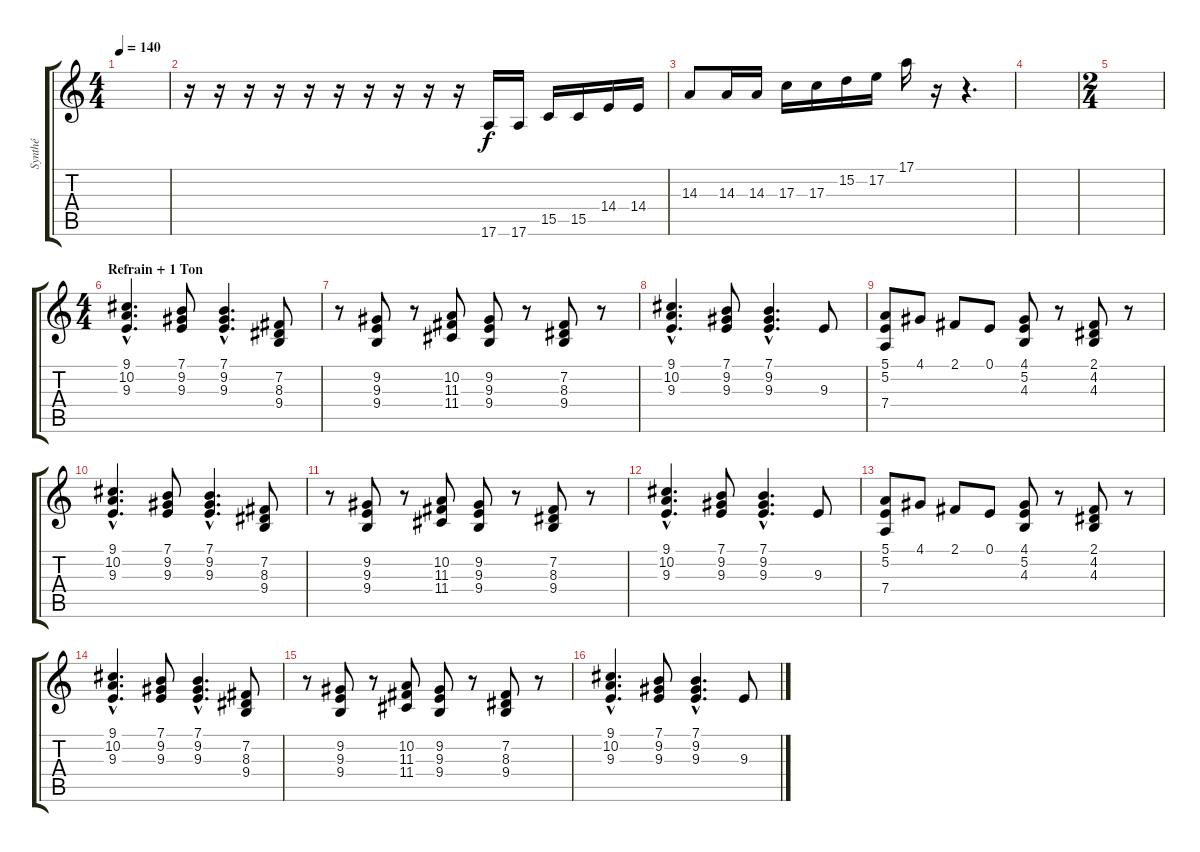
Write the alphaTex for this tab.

\track ("Synthé" "Synthé") {instrument lead2sawtooth}
\staff {score tabs}
\tuning (E4 B3 G3 D3 A2 E2) {hide}
\ts (4 4)
\tempo 140
\clef g2
\ks c
|
r.16 r.16 r.16 r.16 r.16 r.16 r.16 r.16 r.16 r.16 17.6.16 17.6.16 15.5.16 15.5.16 14.4.16 14.4.16 |
14.3.8 14.3.16 14.3.16 17.3.16 17.3.16 15.2.16 17.2.16 17.1.16 r.16 r.4{d} |
|
\ts (2 4)
|
\ts (4 4)
\section ("" "Refrain + 1 Ton")
(9.1{hac} 10.2{hac} 9.3{hac}).4{d} (7.1 9.2 9.3).8 (7.1{hac} 9.2{hac} 9.3{hac}).4{d} (7.2 8.3 9.4).8 |
r.8 (9.2 9.3 9.4).8 r.8 (10.2 11.3 11.4).8 (9.2 9.3 9.4).8 r.8 (7.2 8.3 9.4).8 r.8 |
(9.1{hac} 10.2{hac} 9.3{hac}).4{d} (7.1 9.2 9.3).8 (7.1{hac} 9.2{hac} 9.3{hac}).4{d} 9.3.8 |
(5.1 5.2 7.4).8 4.1.8 2.1.8 0.1.8 (4.1 5.2 4.3).8 r.8 (2.1 4.2 4.3).8 r.8 |
(9.1{hac} 10.2{hac} 9.3{hac}).4{d} (7.1 9.2 9.3).8 (7.1{hac} 9.2{hac} 9.3{hac}).4{d} (7.2 8.3 9.4).8 |
r.8 (9.2 9.3 9.4).8 r.8 (10.2 11.3 11.4).8 (9.2 9.3 9.4).8 r.8 (7.2 8.3 9.4).8 r.8 |
(9.1{hac} 10.2{hac} 9.3{hac}).4{d} (7.1 9.2 9.3).8 (7.1{hac} 9.2{hac} 9.3{hac}).4{d} 9.3.8 |
(5.1 5.2 7.4).8 4.1.8 2.1.8 0.1.8 (4.1 5.2 4.3).8 r.8 (2.1 4.2 4.3).8 r.8 |
(9.1{hac} 10.2{hac} 9.3{hac}).4{d} (7.1 9.2 9.3).8 (7.1{hac} 9.2{hac} 9.3{hac}).4{d} (7.2 8.3 9.4).8 |
r.8 (9.2 9.3 9.4).8 r.8 (10.2 11.3 11.4).8 (9.2 9.3 9.4).8 r.8 (7.2 8.3 9.4).8 r.8 |
(9.1{hac} 10.2{hac} 9.3{hac}).4{d} (7.1 9.2 9.3).8 (7.1{hac} 9.2{hac} 9.3{hac}).4{d} 9.3.8
